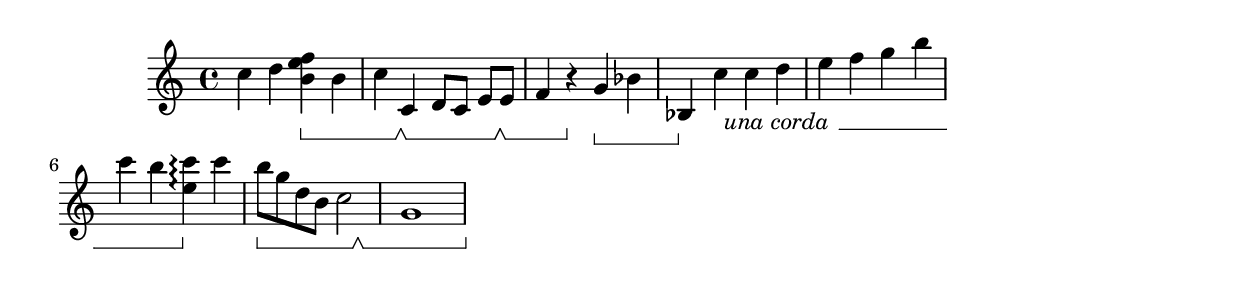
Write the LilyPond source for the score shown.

\version "2.14.0"

\header {

    texidoc = "The brackets of a piano pedal should start and end at
 the left side of the main note-column. If a note is shared between
 two brackets, these ends are flared.

At a line-break, there are no vertical endings.  Pedal changes can
be placed at spacer rests." }

\score {
     \relative c'' {
        \set Staff.pedalSustainStyle = #'bracket

        c4 d <e f b,> \sustainOn b c c, \sustainOff \sustainOn  d8[ c]  e8[
            e \sustainOff \sustainOn]  f4 r \sustainOff
            g \sustainOn bes bes, \sustainOff c'

        \set Staff.pedalUnaCordaStyle = #'mixed

        c4 d \unaCorda e f g
        b  | \break c b <c e,>\arpeggio \treCorde c |
        b8\sustainOn g d b <<c2 {s4 s4\sustainOff\sustainOn }>> |
        g1
    }
    \layout { ragged-right = ##t }
}
